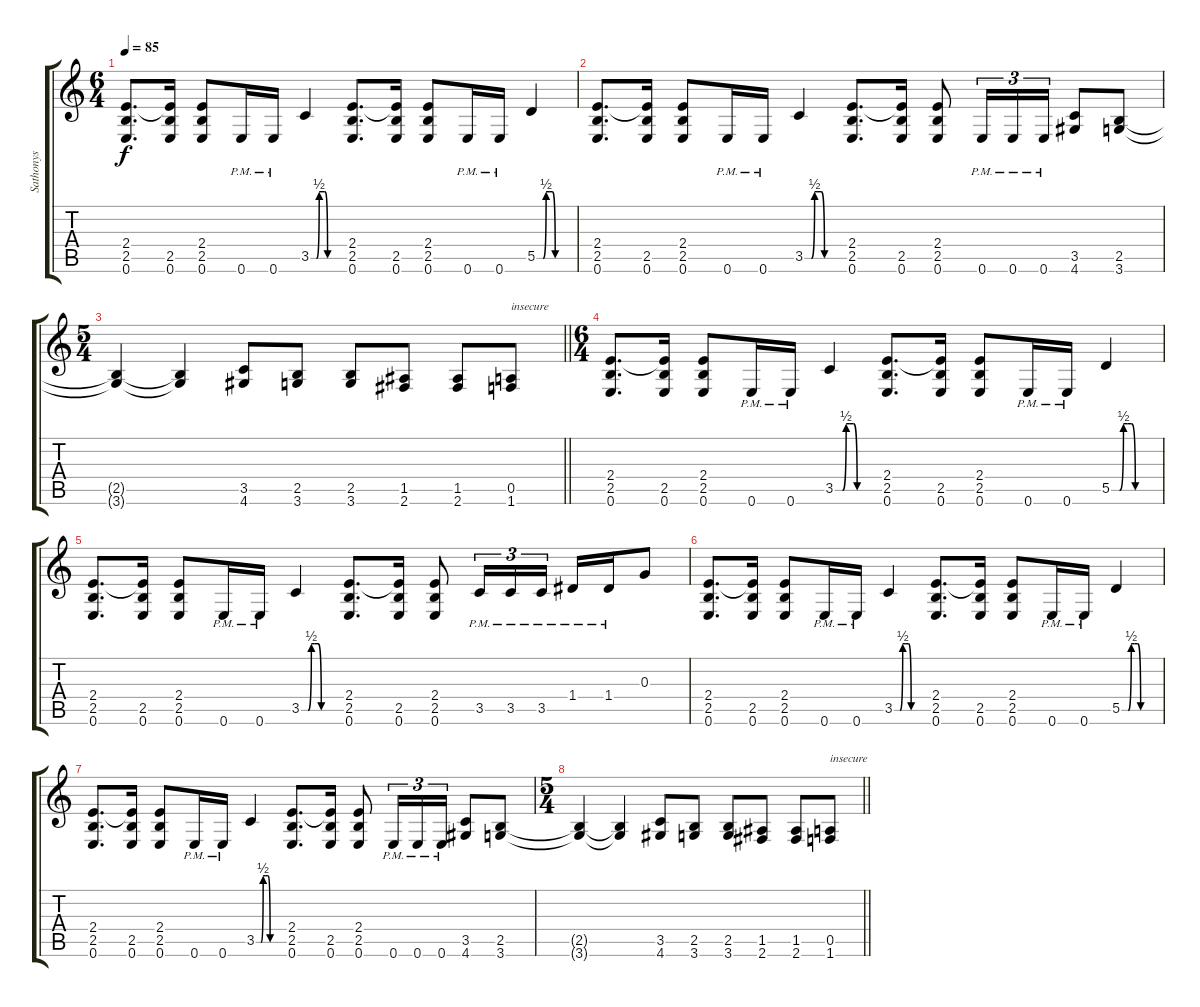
\track ("Sathonys" "Sathonys") {instrument distortionguitar}
\staff {score tabs}
\tuning (E4 B3 G3 D3 A2 E2) {hide}
\ts (6 4)
\tempo 85
\clef g2
\ks c
(2.4 2.5 0.6).8{d dy f} (2.4{t} 2.5 0.6).16 (2.4 2.5 0.6).8 0.6{pm}.16 0.6{pm}.16 3.5{be (custom 0 0 10 0 15 2 20 2 25 2 30 0 40 0 60 0)}.4 (2.4 2.5 0.6).8{d} (2.4{t} 2.5 0.6).16 (2.4 2.5 0.6).8 0.6{pm}.16 0.6{pm}.16 5.5{be (custom 0 0 10 0 15 2 20 2 25 2 30 0 40 0 60 0)}.4 |
(2.4 2.5 0.6).8{d} (2.4{t} 2.5 0.6).16 (2.4 2.5 0.6).8 0.6{pm}.16 0.6{pm}.16 3.5{be (custom 0 0 10 0 15 2 20 2 25 2 30 0 40 0 60 0)}.4 (2.4 2.5 0.6).8{d} (2.4{t} 2.5 0.6).16 (2.4 2.5 0.6).8 0.6{pm}.16{tu (3 2)} 0.6{pm}.16{tu (3 2)} 0.6{pm}.16{tu (3 2)} (3.5 4.6).8 (2.5 3.6).8 |
\ts (5 4)
\barLineRight lightlight
(2.5{t} 3.6{t}).4 (2.5{t} 3.6{t}).4 (3.5 4.6).8 (2.5 3.6).8 (2.5 3.6).8 (1.5 2.6).8 (1.5 2.6).8 (0.5 1.6).8{txt "insecure"} |
\ts (6 4)
(2.4 2.5 0.6).8{d} (2.4{t} 2.5 0.6).16 (2.4 2.5 0.6).8 0.6{pm}.16 0.6{pm}.16 3.5{be (custom 0 0 10 0 15 2 20 2 25 2 30 0 40 0 60 0)}.4 (2.4 2.5 0.6).8{d} (2.4{t} 2.5 0.6).16 (2.4 2.5 0.6).8 0.6{pm}.16 0.6{pm}.16 5.5{be (custom 0 0 10 0 15 2 20 2 25 2 30 0 40 0 60 0)}.4 |
(2.4 2.5 0.6).8{d} (2.4{t} 2.5 0.6).16 (2.4 2.5 0.6).8 0.6{pm}.16 0.6{pm}.16 3.5{be (custom 0 0 10 0 15 2 20 2 25 2 30 0 40 0 60 0)}.4 (2.4 2.5 0.6).8{d} (2.4{t} 2.5 0.6).16 (2.4 2.5 0.6).8 3.5{pm}.16{tu (3 2)} 3.5{pm}.16{tu (3 2)} 3.5{pm}.16{tu (3 2) beam splitsecondary} 1.4{pm}.16 1.4{pm}.16 0.3.8 |
(2.4 2.5 0.6).8{d} (2.4{t} 2.5 0.6).16 (2.4 2.5 0.6).8 0.6{pm}.16 0.6{pm}.16 3.5{be (custom 0 0 10 0 15 2 20 2 25 2 30 0 40 0 60 0)}.4 (2.4 2.5 0.6).8{d} (2.4{t} 2.5 0.6).16 (2.4 2.5 0.6).8 0.6{pm}.16 0.6{pm}.16 5.5{be (custom 0 0 10 0 15 2 20 2 25 2 30 0 40 0 60 0)}.4 |
(2.4 2.5 0.6).8{d} (2.4{t} 2.5 0.6).16 (2.4 2.5 0.6).8 0.6{pm}.16 0.6{pm}.16 3.5{be (custom 0 0 10 0 15 2 20 2 25 2 30 0 40 0 60 0)}.4 (2.4 2.5 0.6).8{d} (2.4{t} 2.5 0.6).16 (2.4 2.5 0.6).8 0.6{pm}.16{tu (3 2)} 0.6{pm}.16{tu (3 2)} 0.6{pm}.16{tu (3 2)} (3.5 4.6).8 (2.5 3.6).8 |
\ts (5 4)
\barLineRight lightlight
(2.5{t} 3.6{t}).4 (2.5{t} 3.6{t}).4 (3.5 4.6).8 (2.5 3.6).8 (2.5 3.6).8 (1.5 2.6).8 (1.5 2.6).8 (0.5 1.6).8{txt "insecure"}
